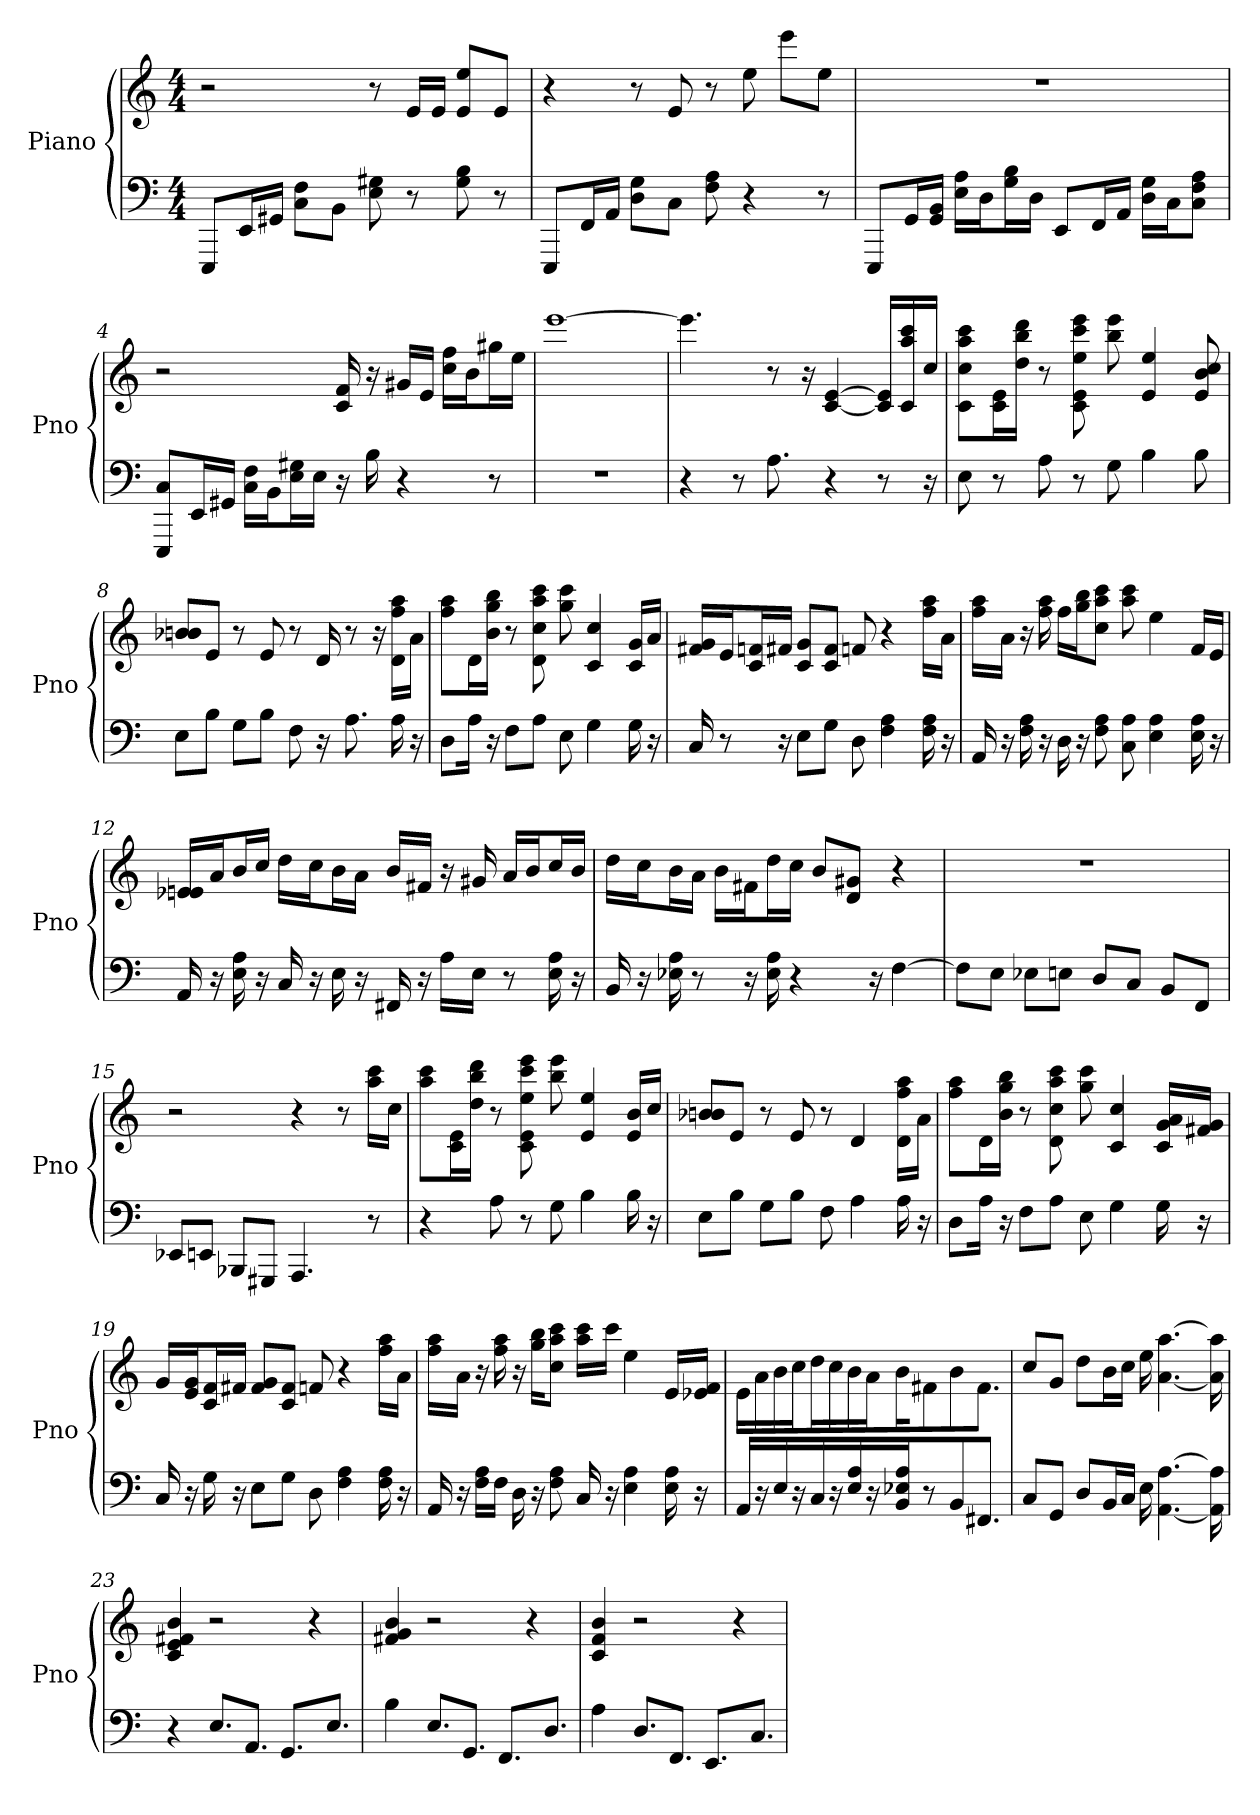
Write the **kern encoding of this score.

**kern	**kern
*part1	*part1
*staff2	*staff1
*I"Piano	*
*I'Pno	*
*clefF4	*clefG2
*k[]	*k[]
*C:	*C:
*M4/4	*M4/4
*MM100	*MM100
=1	=1
8EEE/L	2r
16EE/L	.
16GG#/JJ	.
8F\ 8C\L	.
8BB\J	.
8E 8G#	8r
8r	16e/LL
.	16e/JJ
8G# 8B	8e/ 8ee/L
8r	8e/J
=2	=2
8EEE/L	4r
16FF/L	.
16AA/JJ	.
8G\ 8D\L	8r
8C\J	8e
8F 8A	8r
4r	8ee
.	8eee\L
8r	8ee\J
=3	=3
8EEE/L	1r
16GG/L	.
16GG/ 16BB/JJ	.
16A\ 16E\LL	.
16D\J	.
16G\ 16B\L	.
16D\JJ	.
8EE/L	.
16FF/L	.
16AA/JJ	.
16D\ 16G\LL	.
16C\J	.
8C\ 8A\ 8F\J	.
=4	=4
8EEE/ 8C/L	2r
16EE/L	.
16GG#/JJ	.
16C\ 16F\LL	.
16BB\J	.
16E\ 16G#\L	.
16E\JJ	.
16r	16f 16c
16B	16r
4r	16g#/LL
.	16e/JJ
.	16cc\ 16ff\LL
.	16b\J
8r	16gg#\L
.	16ee\JJ
=5	=5
1r	[1eee
=6	=6
4r	4.eee]
8r	.
8.A	8r
.	16r
4r	[4e [4c
8r	16e]/ 16c]/LL
.	16ccc/ 16c/ 16aa/
16r	16cc/JJ
=7	=7
8E	8cc\ 8ccc\ 8aa\ 8c\L
8r	16e\ 16c\L
.	16dd\ 16bb\ 16ddd\JJ
8A	8r
8r	8c 8eee 8ee 8ccc 8e
8G	8eee 8bb
4B	4ee 4e
8B	8b 8e 8cc
=8	=8
8E\L	8b-/ 8b/L
8B\J	8e/J
8G\L	8r
8B\J	8e
8F	8r
16r	16d
8.A	8r
.	16r
16A	16aa\ 16d\ 16ff\LL
16r	16a\JJ
=9	=9
8D\L	8aa\ 8ff\L
16A\Jk	16d\L
16r	16b\ 16gg\ 16bb\JJ
8F\L	8r
8A\J	8ccc 8cc 8d 8aa
8E	8ccc 8gg
4G	4cc 4c
16G	16g/ 16c/LL
16r	16a/JJ
=10	=10
16C	16f#/ 16g/LL
8r	16e/J
.	16f/ 16c/L
16r	16f#/JJ
8E\L	8c/ 8g/L
8G\J	8f#/ 8c/J
8D	8f
4F 4A	4r
16F 16A	16aa\ 16ff\LL
16r	16a\JJ
=11	=11
16AA	16aa\ 16ff\LL
16r	16a\JJ
16F 16A	16r
16r	16ff 16aa
16D	16ff\LL
16r	16gg\ 16bb\J
8F 8A	8aa\ 8cc\ 8ccc\J
8A 8C	8ccc 8aa
4E 4A	4ee
16A 16E	16f/LL
16r	16e/JJ
=12	=12
16AA	16e-/ 16e/LL
16r	16a/J
16E 16A	16b/L
16r	16cc/JJ
16C	16dd\LL
16r	16cc\J
16E	16b\L
16r	16a\JJ
16FF#	16b/LL
16r	16f#/JJ
16A\LL	16r
16E\JJ	16g#
8r	16a/LL
.	16b/J
16A 16E	16cc/L
16r	16b/JJ
=13	=13
16BB	16dd\LL
16r	16cc\J
16E- 16A	16b\L
8r	16a\JJ
.	16b\LL
16r	16f#\J
16A 16E-	16dd\L
4r	16cc\JJ
.	8b/L
.	8d/ 8g#/J
16r	.
[4F	4r
=14	=14
8F\L]	1r
8E\J	.
8E-\L	.
8E\J	.
8D/L	.
8C/J	.
8BB/L	.
8FF/J	.
=15	=15
8EE-/L	2r
8EE/J	.
8BBB-/L	.
8GGG#/J	.
4.AAA	4r
.	8r
8r	16ccc\ 16aa\LL
.	16cc\JJ
=16	=16
4r	8aa\ 8ccc\L
.	16e\ 16c\L
.	16bb\ 16ddd\ 16dd\JJ
8A	8r
8r	8ee 8ccc 8e 8eee 8c
8G	8bb 8eee
4B	4e 4ee
16B	16e/ 16b/LL
16r	16cc/JJ
=17	=17
8E\L	8b-/ 8b/L
8B\J	8e/J
8G\L	8r
8B\J	8e
8F	8r
4A	4d
16A	16aa\ 16d\ 16ff\LL
16r	16a\JJ
=18	=18
8D\L	8aa\ 8ff\L
16A\Jk	16d\L
16r	16bb\ 16gg\ 16b\JJ
8F\L	8r
8A\J	8d 8ccc 8cc 8aa
8E	8ccc 8gg
4G	4cc 4c
16G	16g/ 16c/ 16a/LL
16r	16g/ 16f#/JJ
=19	=19
16C	16g/LL
16r	16g/ 16e/J
16G	16c/ 16f/L
16r	16f#/JJ
8E\L	8g/ 8f#/L
8G\J	8f#/ 8c/J
8D	8f
4A 4F	4r
16A 16F	16aa\ 16ff\LL
16r	16a\JJ
=20	=20
16AA	16aa\ 16ff\LL
16r	16a\JJ
16A\ 16F\LL	16r
16F\JJ	16aa 16ff
16D	16r
16r	16bb\ 16gg\KL
8A 8F	8aa\ 8cc\ 8ccc\J
16C	16ccc\ 16aa\LL
16r	16ccc\JJ
4A 4E	4ee
16A 16E	16e/LL
16r	16f/ 16e-/JJ
=21	=21
16AA	16e/LL
16r	16a/J
16E	16b/L
16r	16cc/JJ
16C	16dd\LL
16r	16cc\J
16E 16A	16b\L
16r	16a\JJ
16E- 16BB 16A	16b\KL
8r	8f#\
8BB	8b\J
8.FF#J	8.f#J
=22	=22
8C/L	8cc/L
8GG/J	8g/J
8D/L	8dd\L
16BB/L	16b\L
16C/JJ	16cc\JJ
16E	16ee
[4.A [4.AA	[4.a [4.aa
16A] 16AA]	16a] 16aa]
=23	=23
4r	4f# 4e 4b 4c
8.E/L	2r
8.AA/J	.
8.GG/L	.
.	4r
8.E/J	.
=24	=24
4B	4f# 4b 4g
8.E/L	2r
8.GG/J	.
8.FF/L	.
.	4r
8.D/J	.
=25	=25
4A	4b 4c 4f
8.D/L	2r
8.FF/J	.
8.EE/L	.
.	4r
8.C/J	.
=	=
*-	*-
